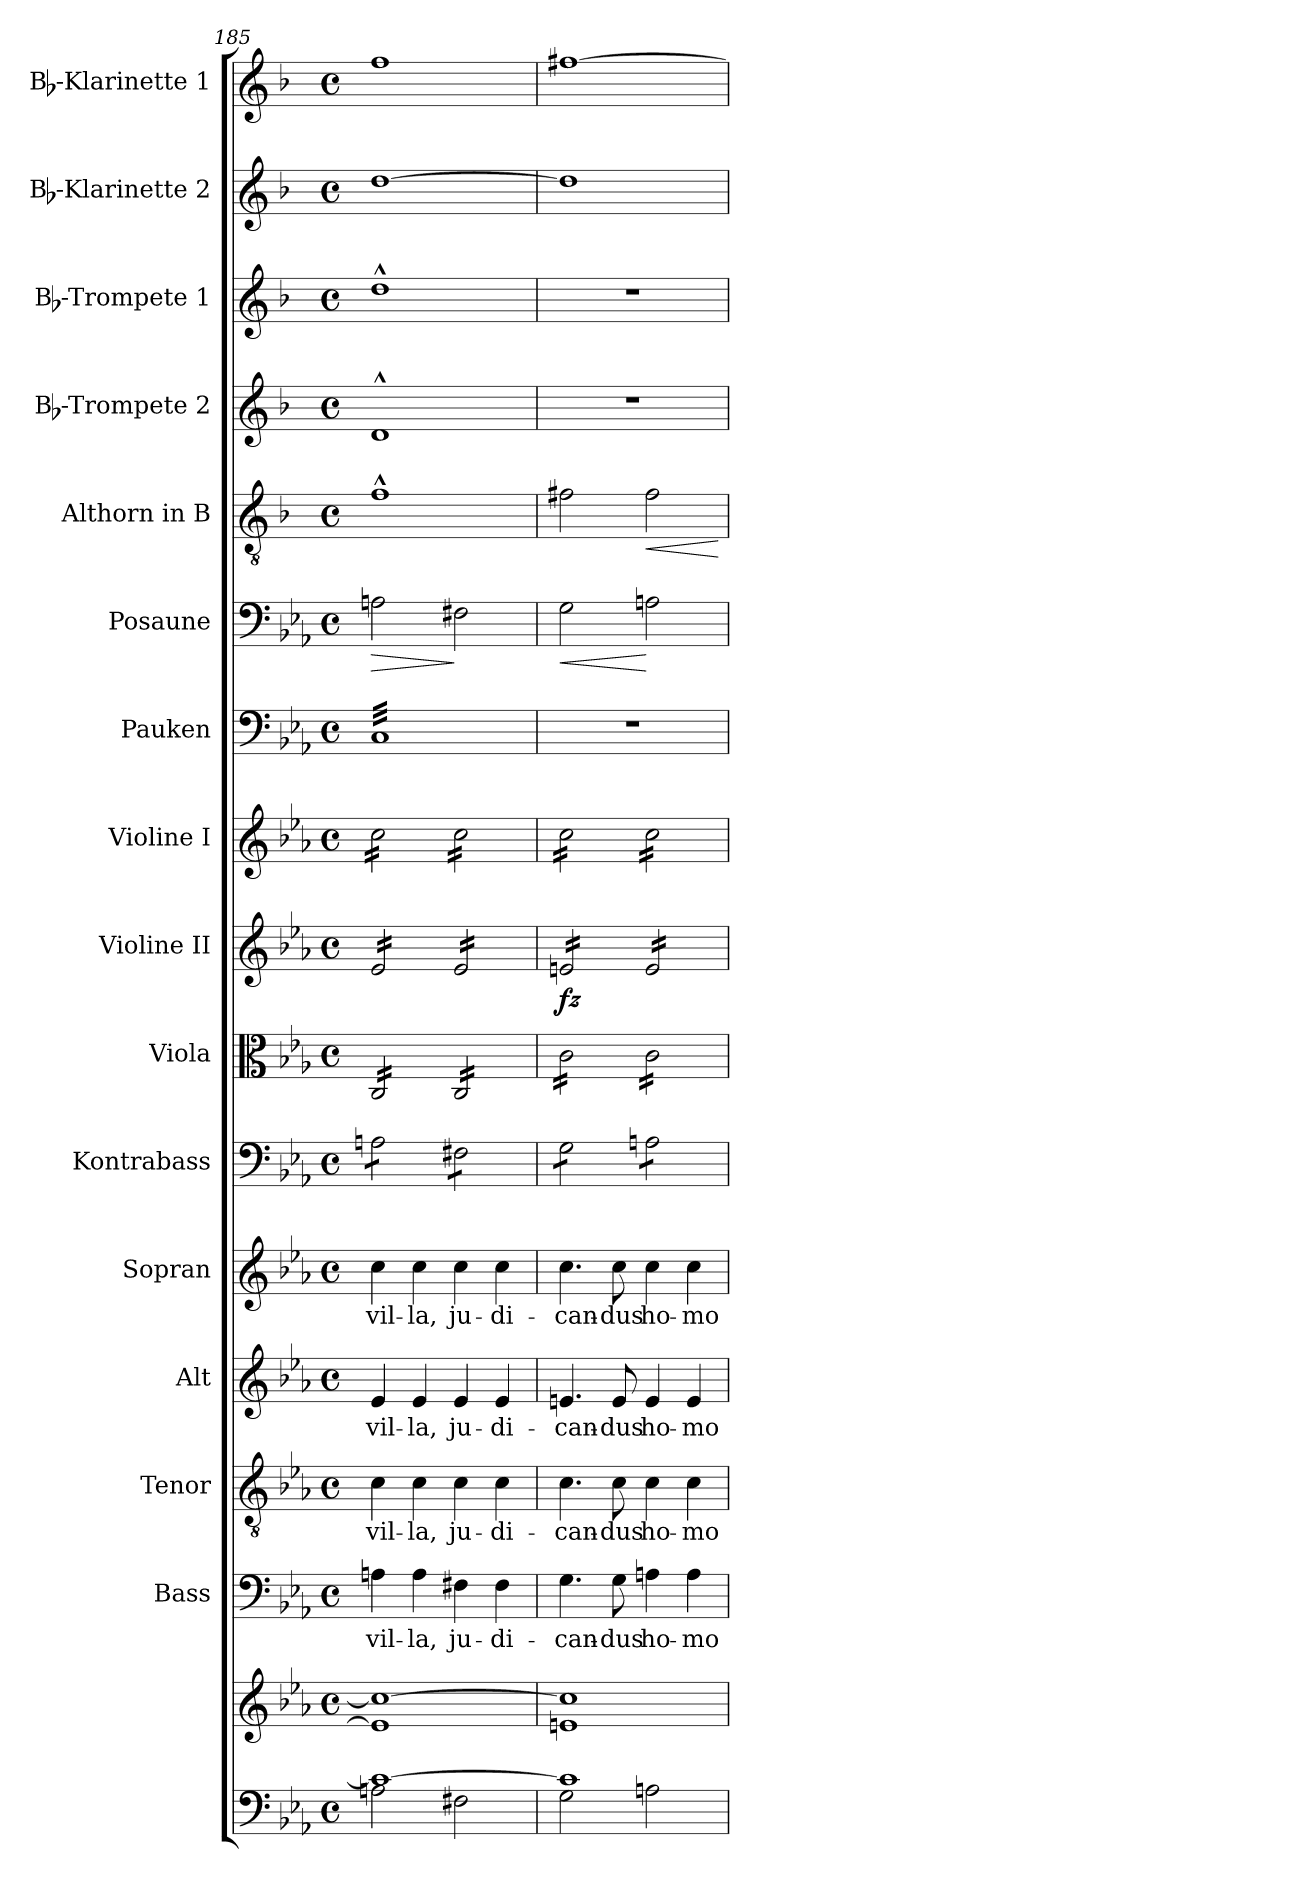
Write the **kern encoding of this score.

**kern	**kern	**kern	**text	**kern	**text	**kern	**text	**kern	**text	**kern	**kern	**kern	**dynam	**kern	**kern	**kern	**dynam	**kern	**dynam	**kern	**kern	**kern	**kern
*part16	*part16	*part15	*part15	*part14	*part14	*part13	*part13	*part12	*part12	*part11	*part10	*part9	*part9	*part8	*part7	*part6	*part6	*part5	*part5	*part4	*part3	*part2	*part1
*staff17	*staff16	*staff15	*staff15	*staff14	*staff14	*staff13	*staff13	*staff12	*staff12	*staff11	*staff10	*staff9	*staff9	*staff8	*staff7	*staff6	*staff6	*staff5	*staff5	*staff4	*staff3	*staff2	*staff1
*	*	*I"Bass	*	*I"Tenor	*	*I"Alt	*	*I"Sopran	*	*I"Kontrabass	*I"Viola	*I"Violine II	*	*I"Violine I	*I"Pauken	*I"Posaune	*	*I"Althorn in B	*	*I"Bb-Trompete 2	*I"Bb-Trompete 1	*I"Bb-Klarinette 2	*I"Bb-Klarinette 1
*	*	*I'B.	*	*I'T.	*	*I'A.	*	*I'S.	*	*I'Kb.	*I'Vla.	*I'Vl. II	*	*I'Vl. I	*I'Pk.	*I'Pos.	*	*	*	*I'Bb Trp. 2	*I'Bb Trp. 1	*I'Bb Kl. 2	*I'Bb Kl. 1
*clefF4	*clefG2	*clefF4	*	*clefGv2	*	*clefG2	*	*clefG2	*	*clefF4	*clefC3	*clefG2	*	*clefG2	*clefF4	*clefF4	*	*clefGv2	*	*clefG2	*clefG2	*clefG2	*clefG2
*	*	*	*	*	*	*	*	*	*	*ITrd7c12	*	*	*	*	*	*	*	*ITrd1c2	*	*ITrd1c2	*ITrd1c2	*ITrd1c2	*ITrd1c2
*k[b-e-a-]	*k[b-e-a-]	*k[b-e-a-]	*	*k[b-e-a-]	*	*k[b-e-a-]	*	*k[b-e-a-]	*	*k[b-e-a-]	*k[b-e-a-]	*k[b-e-a-]	*	*k[b-e-a-]	*k[b-e-a-]	*k[b-e-a-]	*	*k[b-e-a-]	*	*k[b-e-a-]	*k[b-e-a-]	*k[b-e-a-]	*k[b-e-a-]
*E-:	*E-:	*E-:	*	*E-:	*	*E-:	*	*E-:	*	*E-:	*E-:	*E-:	*	*E-:	*E-:	*E-:	*	*E-:	*	*E-:	*E-:	*E-:	*E-:
*M4/4	*M4/4	*M4/4	*	*M4/4	*	*M4/4	*	*M4/4	*	*M4/4	*M4/4	*M4/4	*	*M4/4	*M4/4	*M4/4	*	*M4/4	*	*M4/4	*M4/4	*M4/4	*M4/4
*met(c)	*met(c)	*met(c)	*	*met(c)	*	*met(c)	*	*met(c)	*	*met(c)	*met(c)	*met(c)	*	*met(c)	*met(c)	*met(c)	*	*met(c)	*	*met(c)	*met(c)	*met(c)	*met(c)
=185	=185	=185	=185	=185	=185	=185	=185	=185	=185	=185	=185	=185	=185	=185	=185	=185	=185	=185	=185	=185	=185	=185	=185
*^	*^	*	*	*	*	*	*	*	*	*	*	*	*	*	*	*	*	*	*	*	*	*	*
!	!	!	!	!	!LO:LY:b	!	!LO:LY:b	!	!LO:LY:b	!	!LO:LY:b	!	!	!	!	!	!	!	!LO:HP:b	!	!	!	!	!	!
*	*	*	*	*	*	*	*	*	*	*	*	*tremolo	*	*	*	*	*	*	*	*	*	*	*	*	*
*	*	*	*	*	*	*	*	*	*	*	*	*	*tremolo	*	*	*	*	*	*	*	*	*	*	*	*
*	*	*	*	*	*	*	*	*	*	*	*	*	*	*tremolo	*	*	*	*	*	*	*	*	*	*	*
*	*	*	*	*	*	*	*	*	*	*	*	*	*	*	*	*tremolo	*	*	*	*	*	*	*	*	*
*	*	*	*	*	*	*	*	*	*	*	*	*	*	*	*	*	*tremolo	*	*	*	*	*	*	*	*
1c_	2An\	1cc_	1e-]	4An\	-vil-	4c\	-vil-	4e-/	-vil-	4cc\	-vil-	8AAn\L	16C/LL	16e-/LL	.	16cc\LL	32CLLL	2An\	>	1e-^^>	.	1c^^>	1cc^^>	[1cc	1ee-
.	.	.	.	.	.	.	.	.	.	.	.	.	.	.	.	.	32C	.	.	.	.	.	.	.	.
.	.	.	.	.	.	.	.	.	.	.	.	.	16C/	16e-/	.	16cc\	32C	.	.	.	.	.	.	.	.
.	.	.	.	.	.	.	.	.	.	.	.	.	.	.	.	.	32C	.	.	.	.	.	.	.	.
.	.	.	.	.	.	.	.	.	.	.	.	8AAn\	16C/	16e-/	.	16cc\	32C	.	.	.	.	.	.	.	.
.	.	.	.	.	.	.	.	.	.	.	.	.	.	.	.	.	32C	.	.	.	.	.	.	.	.
.	.	.	.	.	.	.	.	.	.	.	.	.	16C/	16e-/	.	16cc\	32C	.	.	.	.	.	.	.	.
.	.	.	.	.	.	.	.	.	.	.	.	.	.	.	.	.	32C	.	.	.	.	.	.	.	.
!	!	!	!	!	!LO:LY:b	!	!LO:LY:b	!	!LO:LY:b	!	!LO:LY:b	!	!	!	!	!	!	!	!	!	!	!	!	!	!
.	.	.	.	4A\	-la,	4c\	-la,	4e-/	-la,	4cc\	-la,	8AAn\	16C/	16e-/	.	16cc\	32C	.	.	.	.	.	.	.	.
.	.	.	.	.	.	.	.	.	.	.	.	.	.	.	.	.	32C	.	.	.	.	.	.	.	.
.	.	.	.	.	.	.	.	.	.	.	.	.	16C/	16e-/	.	16cc\	32C	.	.	.	.	.	.	.	.
.	.	.	.	.	.	.	.	.	.	.	.	.	.	.	.	.	32C	.	.	.	.	.	.	.	.
.	.	.	.	.	.	.	.	.	.	.	.	8AAn\J	16C/	16e-/	.	16cc\	32C	.	.	.	.	.	.	.	.
.	.	.	.	.	.	.	.	.	.	.	.	.	.	.	.	.	32C	.	.	.	.	.	.	.	.
.	.	.	.	.	.	.	.	.	.	.	.	.	16C/JJ	16e-/JJ	.	16cc\JJ	32C	.	.	.	.	.	.	.	.
.	.	.	.	.	.	.	.	.	.	.	.	.	.	.	.	.	32C	.	.	.	.	.	.	.	.
!	!	!	!	!	!LO:LY:b	!	!LO:LY:b	!	!LO:LY:b	!	!LO:LY:b	!	!	!	!	!	!	!	!	!	!	!	!	!	!
.	2F#X\	.	.	4F#X\	ju-	4c\	ju-	4e-/	ju-	4cc\	ju-	8FF#X\L	16C/LL	16e-/LL	.	16cc\LL	32C	2F#X\	]	.	.	.	.	.	.
.	.	.	.	.	.	.	.	.	.	.	.	.	.	.	.	.	32C	.	.	.	.	.	.	.	.
.	.	.	.	.	.	.	.	.	.	.	.	.	16C/	16e-/	.	16cc\	32C	.	.	.	.	.	.	.	.
.	.	.	.	.	.	.	.	.	.	.	.	.	.	.	.	.	32C	.	.	.	.	.	.	.	.
.	.	.	.	.	.	.	.	.	.	.	.	8FF#X\	16C/	16e-/	.	16cc\	32C	.	.	.	.	.	.	.	.
.	.	.	.	.	.	.	.	.	.	.	.	.	.	.	.	.	32C	.	.	.	.	.	.	.	.
.	.	.	.	.	.	.	.	.	.	.	.	.	16C/	16e-/	.	16cc\	32C	.	.	.	.	.	.	.	.
.	.	.	.	.	.	.	.	.	.	.	.	.	.	.	.	.	32C	.	.	.	.	.	.	.	.
!	!	!	!	!	!LO:LY:b	!	!LO:LY:b	!	!LO:LY:b	!	!LO:LY:b	!	!	!	!	!	!	!	!	!	!	!	!	!	!
.	.	.	.	4F#\	-di-	4c\	-di-	4e-/	-di-	4cc\	-di-	8FF#X\	16C/	16e-/	.	16cc\	32C	.	.	.	.	.	.	.	.
.	.	.	.	.	.	.	.	.	.	.	.	.	.	.	.	.	32C	.	.	.	.	.	.	.	.
.	.	.	.	.	.	.	.	.	.	.	.	.	16C/	16e-/	.	16cc\	32C	.	.	.	.	.	.	.	.
.	.	.	.	.	.	.	.	.	.	.	.	.	.	.	.	.	32C	.	.	.	.	.	.	.	.
.	.	.	.	.	.	.	.	.	.	.	.	8FF#X\J	16C/	16e-/	.	16cc\	32C	.	.	.	.	.	.	.	.
.	.	.	.	.	.	.	.	.	.	.	.	.	.	.	.	.	32C	.	.	.	.	.	.	.	.
.	.	.	.	.	.	.	.	.	.	.	.	.	16C/JJ	16e-/JJ	.	16cc\JJ	32C	.	.	.	.	.	.	.	.
.	.	.	.	.	.	.	.	.	.	.	.	.	.	.	.	.	32CJJJ	.	.	.	.	.	.	.	.
*	*	*	*	*	*	*	*	*	*	*	*	*	*	*	*	*	*Xtremolo	*	*	*	*	*	*	*	*
=186	=186	=186	=186	=186	=186	=186	=186	=186	=186	=186	=186	=186	=186	=186	=186	=186	=186	=186	=186	=186	=186	=186	=186	=186	=186
!	!	!	!	!	!LO:LY:b	!	!LO:LY:b	!	!LO:LY:b	!	!LO:LY:b	!	!	!	!LO:DY:b	!	!	!	!LO:HP:b	!	!	!	!	!	!
1c]	2G\	1cc]	1en	4.G\	-can-	4.c\	-can-	4.en/	-can-	4.cc\	-can-	8GG\L	16c\LL	16en/LL	fz	16cc\LL	1r	2G\	<	2en\	.	1r	1r	1cc]	[1een
.	.	.	.	.	.	.	.	.	.	.	.	.	16c\	16en/	.	16cc\	.	.	.	.	.	.	.	.	.
.	.	.	.	.	.	.	.	.	.	.	.	8GG\	16c\	16en/	.	16cc\	.	.	.	.	.	.	.	.	.
.	.	.	.	.	.	.	.	.	.	.	.	.	16c\	16en/	.	16cc\	.	.	.	.	.	.	.	.	.
.	.	.	.	.	.	.	.	.	.	.	.	8GG\	16c\	16en/	.	16cc\	.	.	.	.	.	.	.	.	.
.	.	.	.	.	.	.	.	.	.	.	.	.	16c\	16en/	.	16cc\	.	.	.	.	.	.	.	.	.
!	!	!	!	!	!LO:LY:b	!	!LO:LY:b	!	!LO:LY:b	!	!LO:LY:b	!	!	!	!	!	!	!	!	!	!	!	!	!	!
.	.	.	.	8G\	-dus	8c\	-dus	8e/	-dus	8cc\	-dus	8GG\J	16c\	16en/	.	16cc\	.	.	.	.	.	.	.	.	.
.	.	.	.	.	.	.	.	.	.	.	.	.	16c\JJ	16en/JJ	.	16cc\JJ	.	.	.	.	.	.	.	.	.
!	!	!	!	!	!LO:LY:b	!	!LO:LY:b	!	!LO:LY:b	!	!LO:LY:b	!	!	!	!	!	!	!	!	!	!LO:HP:b	!	!	!	!
.	2An\	.	.	4An\	ho-	4c\	ho-	4e/	ho-	4cc\	ho-	8AAn\L	16c\LL	16e/LL	.	16cc\LL	.	2An\	[	2e\	<	.	.	.	.
.	.	.	.	.	.	.	.	.	.	.	.	.	16c\	16e/	.	16cc\	.	.	.	.	.	.	.	.	.
.	.	.	.	.	.	.	.	.	.	.	.	8AAn\	16c\	16e/	.	16cc\	.	.	.	.	.	.	.	.	.
.	.	.	.	.	.	.	.	.	.	.	.	.	16c\	16e/	.	16cc\	.	.	.	.	.	.	.	.	.
!	!	!	!	!	!LO:LY:b	!	!LO:LY:b	!	!LO:LY:b	!	!LO:LY:b	!	!	!	!	!	!	!	!	!	!	!	!	!	!
.	.	.	.	4A\	-mo	4c\	-mo	4e/	-mo	4cc\	-mo	8AAn\	16c\	16e/	.	16cc\	.	.	.	.	.	.	.	.	.
.	.	.	.	.	.	.	.	.	.	.	.	.	16c\	16e/	.	16cc\	.	.	.	.	.	.	.	.	.
.	.	.	.	.	.	.	.	.	.	.	.	8AAn\J	16c\	16e/	.	16cc\	.	.	.	.	.	.	.	.	.
*	*	*	*	*	*	*	*	*	*	*	*	*Xtremolo	*	*	*	*	*	*	*	*	*	*	*	*	*
.	.	.	.	.	.	.	.	.	.	.	.	.	16c\JJ	16e/JJ	.	16cc\JJ	.	.	.	.	.	.	.	.	.
*	*	*	*	*	*	*	*	*	*	*	*	*	*	*	*	*Xtremolo	*	*	*	*	*	*	*	*	*
*	*	*	*	*	*	*	*	*	*	*	*	*	*	*Xtremolo	*	*	*	*	*	*	*	*	*	*	*
*	*	*	*	*	*	*	*	*	*	*	*	*	*Xtremolo	*	*	*	*	*	*	*	*	*	*	*	*
*v	*v	*	*	*	*	*	*	*	*	*	*	*	*	*	*	*	*	*	*	*	*	*	*	*	*
*	*v	*v	*	*	*	*	*	*	*	*	*	*	*	*	*	*	*	*	*	*	*	*	*	*
.	.	.	.	.	.	.	.	.	.	.	.	.	.	.	.	.	.	.	[	.	.	.	.
=	=	=	=	=	=	=	=	=	=	=	=	=	=	=	=	=	=	=	=	=	=	=	=
*-	*-	*-	*-	*-	*-	*-	*-	*-	*-	*-	*-	*-	*-	*-	*-	*-	*-	*-	*-	*-	*-	*-	*-
